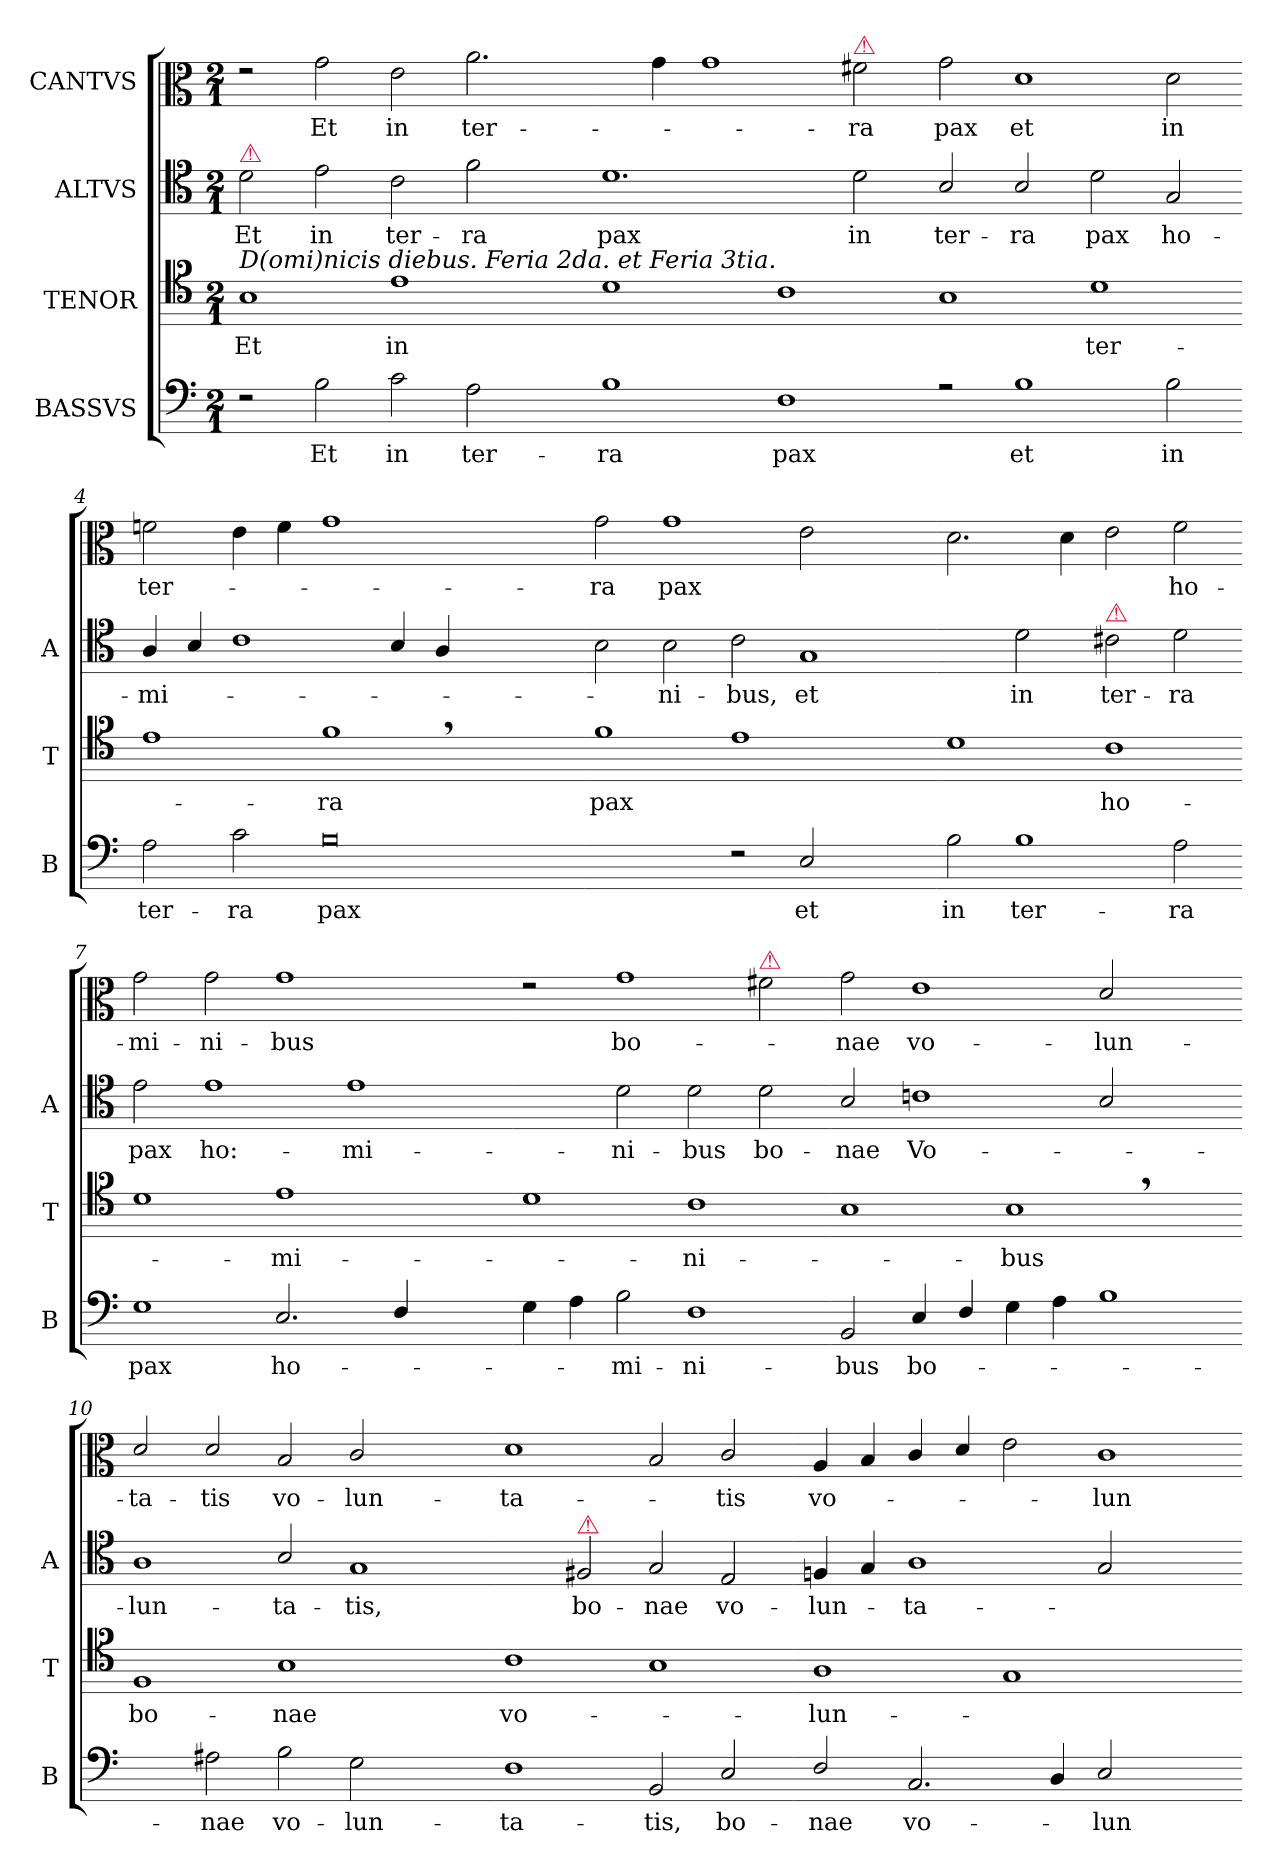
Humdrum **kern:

**kern	**text	**kern	**text	**kern	**text	**kern	**text
*part4	*part4	*part3	*part3	*part2	*part2	*part1	*part1
*staff4	*staff4	*staff3	*staff3	*staff2	*staff2	*staff1	*staff1
*I"BASSVS	*	*I"TENOR	*	*I"ALTVS	*	*I"CANTVS	*
*I'B	*	*I'T	*	*I'A	*	*	*
*clefF5	*	*clefC5	*	*clefC4	*	*clefC3	*
*k[]	*	*k[]	*	*k[]	*	*k[]	*
*C:	*	*C:	*	*C:	*	*C:	*
*M2/1	*	*M2/1	*	*M2/1	*	*M2/1	*
=1	=1	=1	=1	=1	=1	=1	=1
!	!	!	!	!LO:TX:a:color=crimson:t=⚠	!	!	!
!	!	!LO:TX:a:i:t=D(omi)nicis diebus. Feria 2da. et Feria 3tia.	!	!	!	!	!
2rD	.	1G	Et	2d\	Et	2re	.
2G\	Et	.	.	2e\	in	2g\	Et
2A\	in	1c	in	2c\	ter-	2e\	in
2F\	ter-	.	.	2f\	-ra	2.a\	ter-
4ryy	.	4ryy	.	4ryy	.	.	.
=2-	=2-	=2-	=2-	=2-	=2-	=2-	=2-
1G	-ra	1B	.	1.d	pax	4ryy	.
.	.	.	.	.	.	4g\	.
.	.	.	.	.	.	1g	.
1D	pax	1A	.	.	.	.	.
!	!	!	!	!	!	!LO:TX:a:color=crimson:t=⚠	!
!	!	!	!	!	!LO:LY:i	!	!
.	.	.	.	2d\	in	2f#X\	-ra
=3-	=3-	=3-	=3-	=3-	=3-	=3-	=3-
!	!	!	!	!	!LO:LY:i	!	!
2rF	.	1G	.	2B/	ter-	2g\	pax
!	!LO:LY:i	!	!	!	!LO:LY:i	!	!LO:LY:i
1G	et	.	.	2B/	-ra	1d	et
!	!	!	!	!	!LO:LY:i	!	!
.	.	1B	ter-	2d\	pax	.	.
!	!LO:LY:i	!	!	!	!	!	!LO:LY:i
2G\	in	.	.	2G/	ho-	2d\	in
=4-	=4-	=4-	=4-	=4-	=4-	=4-	=4-
!	!LO:LY:i	!	!	!	!	!	!LO:LY:i
2F\	ter-	1c	.	4A/	-mi-	2fn\	ter-
.	.	.	.	4B/	.	.	.
!	!LO:LY:i	!	!	!	!	!	!
2A\	-ra	.	.	1c	.	4e\	.
.	.	.	.	.	.	4f\	.
!	!LO:LY:i	!	!	!	!	!	!
0G	pax	1d,	-ra	.	.	1g	.
.	.	.	.	4B/	.	.	.
.	.	.	.	4A/	.	.	.
.	.	1ryy	.	1ryy	.	1ryy	.
=5-	=5-	=5-	=5-	=5-	=5-	=5-	=5-
!	!	!	!	!	!	!	!LO:LY:i
1ryy	.	1d	pax	2B\	.	2g\	-ra
!	!	!	!	!	!	!	!LO:LY:i
.	.	.	.	2B\	-ni-	1g	pax
2rD	.	1c	.	2c\	-bus,	.	.
!	!LO:LY:i	!	!	!	!	!	!
2C/	et	.	.	1G/	et	2e\	.
2ryy	.	2ryy	.	.	.	2ryy	.
=6-	=6-	=6-	=6-	=6-	=6-	=6-	=6-
!	!LO:LY:i	!	!	!	!	!	!
2G\	in	1B	.	2ryy	.	2.d\	.
!	!LO:LY:i	!	!	!	!	!	!
1G	ter-	.	.	2d\	in	.	.
.	.	.	.	.	.	4d\	.
!	!	!	!	!LO:TX:a:color=crimson:t=⚠	!	!	!
.	.	1A	ho-	2c#X\	ter-	2e\	.
!	!LO:LY:i	!	!	!	!	!	!
2F\	-ra	.	.	2d\	-ra	2f\	ho-
=7-	=7-	=7-	=7-	=7-	=7-	=7-	=7-
!	!LO:LY:i	!	!	!	!	!	!
1E	pax	1B	.	2e\	pax	2g\	-mi-
.	.	.	.	1e	ho:-	2g\	-ni-
2.C/	ho-	1c	-mi-	.	.	1g	-bus
.	.	.	.	1e\	-mi-	.	.
4D/	.	.	.	.	.	.	.
2ryy	.	2ryy	.	.	.	2ryy	.
=8-	=8-	=8-	=8-	=8-	=8-	=8-	=8-
4E\	.	1B	.	2ryy	.	2re	.
4F\	.	.	.	.	.	.	.
2G\	-mi-	.	.	2d\	-ni-	1g	bo-
1D	-ni-	1A	-ni-	2d\	-bus	.	.
!	!	!	!	!	!	!LO:TX:a:color=crimson:t=⚠	!
.	.	.	.	2d\	bo-	2f#X\	.
=9-	=9-	=9-	=9-	=9-	=9-	=9-	=9-
2GG/	-bus	1G	.	2B/	-nae	2g\	-nae
4C/	bo-	.	.	1cn	Vo-	1e	vo-
4D/	.	.	.	.	.	.	.
4E\	.	1G,	-bus	.	.	.	.
4F\	.	.	.	.	.	.	.
1G\	.	.	.	2B/	.	2d/	-lun-
.	.	2ryy	.	2ryy	.	2ryy	.
=10-	=10-	=10-	=10-	=10-	=10-	=10-	=10-
2ryy	.	1D	bo-	1A	-lun-	2d/	-ta-
2F#X\	-nae	.	.	.	.	2d/	-tis
!	!	!	!	!	!	!	!LO:LY:i
2G\	vo-	1G	-nae	2B/	-ta-	2B/	vo-
!	!	!	!	!	!	!	!LO:LY:i
2E\	-lun-	.	.	1G/	-tis,	2c/	-lun-
2ryy	.	2ryy	.	.	.	2ryy	.
=11-	=11-	=11-	=11-	=11-	=11-	=11-	=11-
!	!	!	!	!	!	!	!LO:LY:i
1D	-ta-	1A	vo-	2ryy	.	1d	-ta-
!	!	!	!	!LO:TX:a:color=crimson:t=⚠	!	!	!
.	.	.	.	2F#X/	bo-	.	.
2GG/	-tis,	1G	.	2G/	-nae	2B/	.
!	!LO:LY:i	!	!	!	!LO:LY:i	!	!LO:LY:i
2C/	bo-	.	.	2E/	vo-	2c/	-tis
=12-	=12-	=12-	=12-	=12-	=12-	=12-	=12-
!	!LO:LY:i	!	!	!	!LO:LY:i	!	!
2D/	-nae	1F	-lun-	4Fn/	-lun-	4A/	vo-
.	.	.	.	4G/	.	4B/	.
!	!LO:LY:i	!	!	!	!LO:LY:i	!	!
2.AA/	vo-	.	.	1A	-ta-	4c/	.
.	.	.	.	.	.	4d/	.
.	.	1E	.	.	.	2e\	.
4BB/	.	.	.	.	.	.	.
!	!LO:LY:i	!	!	!	!	!	!
2C/	-lun-	.	.	2G/	.	1c/	-lun-
2ryy	.	2ryy	.	2ryy	.	.	.
=-	=-	=-	=-	=-	=-	=-	=-
*-	*-	*-	*-	*-	*-	*-	*-
